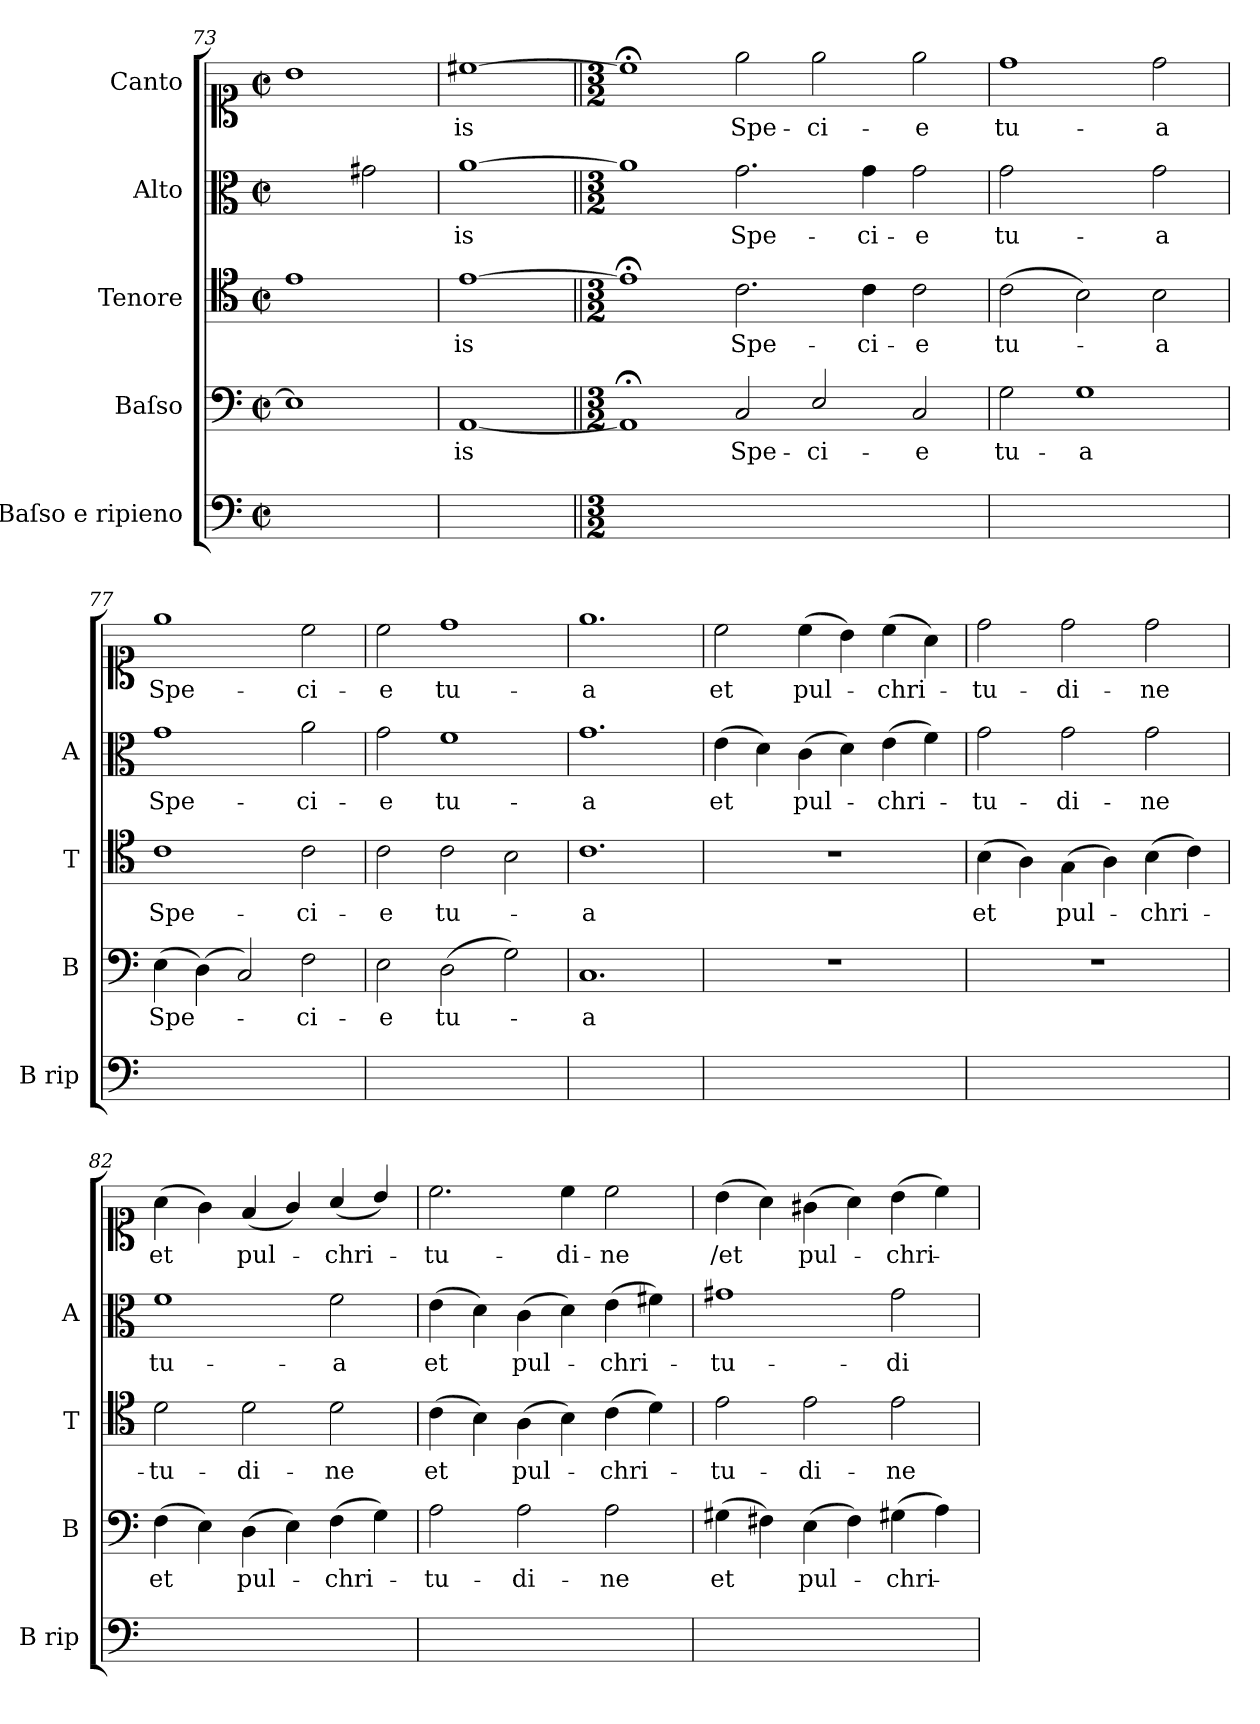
**kern	**kern	**text	**kern	**text	**kern	**text	**kern	**text
*part5	*part4	*part4	*part3	*part3	*part2	*part2	*part1	*part1
*staff5	*staff4	*staff4	*staff3	*staff3	*staff2	*staff2	*staff1	*staff1
*I"Baſso e ripieno	*I"Baſso	*	*I"Tenore	*	*I"Alto	*	*I"Canto	*
*I'B rip	*I'B	*	*I'T	*	*I'A	*	*	*
*clefF4	*clefF4	*	*clefC4	*	*clefC3	*	*clefC1	*
*k[]	*k[]	*	*k[]	*	*k[]	*	*k[]	*
*M2/2	*M2/2	*	*M2/2	*	*M2/2	*	*M2/2	*
*met(c|)	*met(c|)	*	*met(c|)	*	*met(c|)	*	*met(c|)	*
=73	=73	=73	=73	=73	=73	=73	=73	=73
1ryy	1E\]	.	1e\	.	2ryy	.	1b\	.
.	.	.	.	.	2g#X\	.	.	.
=74	=74	=74	=74	=74	=74	=74	=74	=74
1ryy	[1AA/	-is	[1e\	-is	[1a\	-is	[1cc#X\	-is
=75||	=75||	=75||	=75||	=75||	=75||	=75||	=75||	=75||
*M3/2	*M3/2	*	*M3/2	*	*M3/2	*	*M3/2	*
1ryy	1AA;</]	.	1e;<\]	.	1a\]	.	1cc#;<\]	.
1.ryy	2C/	Spe-	2.c\	Spe-	2.g\	Spe-	2ee\	Spe-
.	2E/	-ci-	.	.	.	.	2ee\	-ci-
.	.	.	4c\	-ci-	4g\	-ci-	.	.
.	2C/	-e	2c\	-e	2g\	-e	2ee\	-e
=76	=76	=76	=76	=76	=76	=76	=76	=76
!	!	!	!	!	!LO:N:vis=2	!	!	!
1.ryy	2G\	tu-	(2c\	tu-	1g\	tu-	1dd\	tu-
.	1G\	-a	2B\)	.	.	.	.	.
.	.	.	2B\	-a	2g\	-a	2dd\	-a
=77	=77	=77	=77	=77	=77	=77	=77	=77
1.ryy	(4E\	Spe-	1c\	Spe-	1g\	Spe-	1ee\	Spe-
.	(4D\)	.	.	.	.	.	.	.
.	2C/)	.	.	.	.	.	.	.
.	2F\	-ci-	2c\	-ci-	2a\	-ci-	2cc\	-ci-
=78	=78	=78	=78	=78	=78	=78	=78	=78
1.ryy	2E\	-e	2c\	-e	2g\	-e	2cc\	-e
.	(2D\	tu-	2c\	tu-	1f\	tu-	1dd\	tu-
.	2G\)	.	2B\	.	.	.	.	.
=79	=79	=79	=79	=79	=79	=79	=79	=79
1.ryy	1.C/	-a	1.c\	-a	1.g\	-a	1.ee\	-a
=80	=80	=80	=80	=80	=80	=80	=80	=80
1.ryy	1.r	.	1.r	.	(4e\	et	2cc\	et
.	.	.	.	.	4d\)	.	.	.
.	.	.	.	.	(4c\	pul-	(4cc\	pul-
.	.	.	.	.	4d\)	.	4b\)	.
.	.	.	.	.	(4e\	-chri-	(4cc\	-chri-
.	.	.	.	.	4f\)	.	4a\)	.
=81	=81	=81	=81	=81	=81	=81	=81	=81
1.ryy	1.r	.	(4B\	et	2g\	-tu-	2dd\	-tu-
.	.	.	4A\)	.	.	.	.	.
.	.	.	(4G\	pul-	2g\	-di-	2dd\	-di-
.	.	.	4A\)	.	.	.	.	.
.	.	.	(4B\	-chri-	2g\	-ne	2dd\	-ne
.	.	.	4c\)	.	.	.	.	.
=82	=82	=82	=82	=82	=82	=82	=82	=82
1.ryy	(4F\	et	2d\	-tu-	1f\	tu-	(4a\	et
.	4E\)	.	.	.	.	.	4g\)	.
.	(4D\	pul-	2d\	-di-	.	.	(4f/	pul-
.	4E\)	.	.	.	.	.	4g/)	.
.	(4F\	-chri-	2d\	-ne	2f\	-a	(4a/	-chri-
.	4G\)	.	.	.	.	.	4b/)	.
=83	=83	=83	=83	=83	=83	=83	=83	=83
1.ryy	2A\	-tu-	(4c\	et	(4e\	et	2.cc\	-tu-
.	.	.	4B\)	.	4d\)	.	.	.
.	2A\	-di-	(4A\	pul-	(4c\	pul-	.	.
.	.	.	4B\)	.	4d\)	.	4cc\	-di-
.	2A\	-ne	(4c\	-chri-	(4e\	-chri-	2cc\	-ne
.	.	.	4d\)	.	4f#X\)	.	.	.
=84	=84	=84	=84	=84	=84	=84	=84	=84
1.ryy	(4G#X\	et	2e\	-tu-	1g#X\	-tu-	(4b\	/et
.	4F#X\)	.	.	.	.	.	4a\)	.
.	(4E\	pul-	2e\	-di-	.	.	(4g#X\	pul-
.	4F#\)	.	.	.	.	.	4a\)	.
.	(4G#X\	-chri-	2e\	-ne	2g#\	-di-	(4b\	-chri-
.	4A\)	.	.	.	.	.	4cc\)	.
=	=	=	=	=	=	=	=	=
*-	*-	*-	*-	*-	*-	*-	*-	*-
